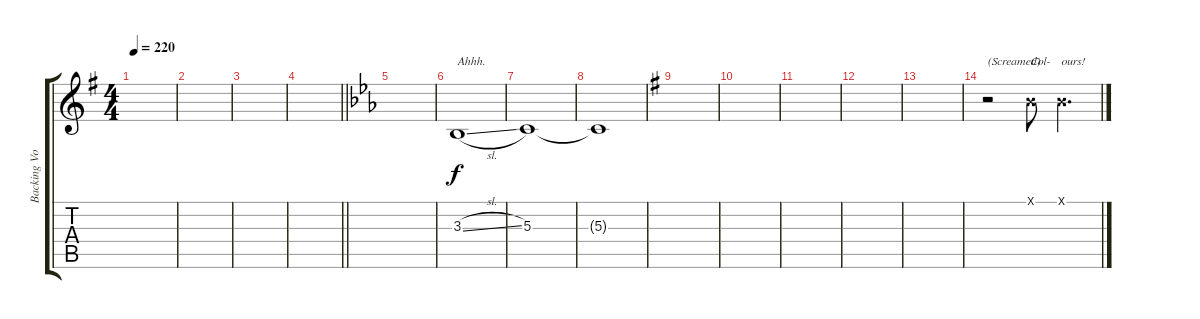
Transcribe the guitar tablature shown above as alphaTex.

\track ("Backing Vocals - James Johnston" "Backing Vo") {instrument altosax}
\staff {score tabs}
\tuning (E4 B3 G3 D3 A2 E2) {hide}
\ts (4 4)
\tempo 220
\clef g2
\ks eminor
|
|
|
\barLineRight lightlight
|
\ks eb
|
3.3{sl}.1{txt "Ahhh." balance 2} |
5.3.1 |
5.3{t}.1 |
\ks eminor
|
|
|
|
|
r.2{txt "(Screamed)"} 7.1{x}.8{txt "Col-"} 7.1{x}.4{d txt "ours!"}
